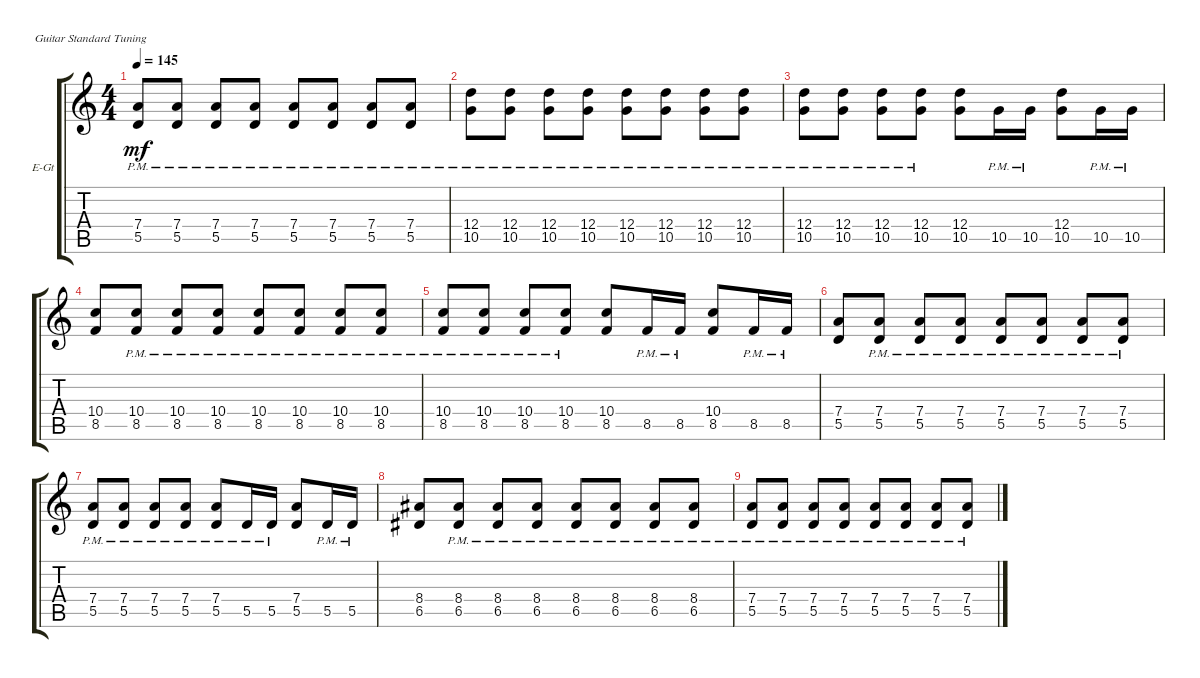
\bracketExtendMode groupsimilarinstruments
\firstSystemTrackNameOrientation horizontal
\otherSystemsTrackNameOrientation horizontal
\track ("Electric Guitar Rhytm" "E-Gt") {solo instrument overdrivenguitar}
\staff {score tabs}
\tuning (E4 B3 G3 D3 A2 E2)
\ts (4 4)
\tempo 145
\clef g2
\ks c
(7.4{pm} 5.5{pm}).8{dy mf} (5.5{pm} 7.4{pm}).8 (5.5{pm} 7.4{pm}).8 (7.4{pm} 5.5{pm}).8 (5.5{pm} 7.4{pm}).8 (5.5{pm} 7.4{pm}).8 (7.4{pm} 5.5{pm}).8 (5.5{pm} 7.4{pm}).8 |
(12.4{pm} 10.5{pm}).8 (10.5{pm} 12.4{pm}).8 (10.5{pm} 12.4{pm}).8 (12.4{pm} 10.5{pm}).8 (10.5{pm} 12.4{pm}).8 (10.5{pm} 12.4{pm}).8 (12.4{pm} 10.5{pm}).8 (10.5{pm} 12.4{pm}).8 |
(12.4{pm} 10.5{pm}).8 (10.5{pm} 12.4{pm}).8 (10.5{pm} 12.4{pm}).8 (12.4{pm} 10.5{pm}).8 (10.5 12.4).8 10.5{pm}.16 10.5{pm}.16 (10.5 12.4).8 10.5{pm}.16 10.5{pm}.16 |
(10.4 8.5).8 (8.5{pm} 10.4{pm}).8 (8.5{pm} 10.4{pm}).8 (10.4{pm} 8.5{pm}).8 (8.5{pm} 10.4{pm}).8 (8.5{pm} 10.4{pm}).8 (10.4{pm} 8.5{pm}).8 (8.5{pm} 10.4{pm}).8 |
\scale
0.333333 (10.4{pm} 8.5{pm}).8 (8.5{pm} 10.4{pm}).8 (8.5{pm} 10.4{pm}).8 (10.4{pm} 8.5{pm}).8 (8.5 10.4).8 8.5{pm}.16 8.5{pm}.16 (8.5 10.4).8 8.5{pm}.16 8.5{pm}.16 |
\scale
0.333333 (7.4 5.5).8 (5.5{pm} 7.4{pm}).8 (5.5{pm} 7.4{pm}).8 (7.4{pm} 5.5{pm}).8 (5.5{pm} 7.4{pm}).8 (5.5{pm} 7.4{pm}).8 (7.4{pm} 5.5{pm}).8 (5.5{pm} 7.4{pm}).8 |
\scale
0.333333 (7.4{pm} 5.5{pm}).8 (5.5{pm} 7.4{pm}).8 (5.5{pm} 7.4{pm}).8 (7.4{pm} 5.5{pm}).8 (5.5{pm} 7.4{pm}).8 5.5{pm}.16 5.5{pm}.16 (5.5 7.4).8 5.5{pm}.16 5.5{pm}.16 |
\scale
0.333333 (8.4 6.5).8 (6.5{pm} 8.4{pm}).8 (6.5{pm} 8.4{pm}).8 (8.4{pm} 6.5{pm}).8 (6.5{pm} 8.4{pm}).8 (6.5{pm} 8.4{pm}).8 (8.4{pm} 6.5{pm}).8 (6.5{pm} 8.4{pm}).8 |
\scale
0.333333 (7.4{pm} 5.5{pm}).8 (5.5{pm} 7.4{pm}).8 (5.5{pm} 7.4{pm}).8 (7.4{pm} 5.5{pm}).8 (5.5{pm} 7.4{pm}).8 (5.5{pm} 7.4{pm}).8 (7.4{pm} 5.5{pm}).8 (5.5{pm} 7.4{pm}).8 |
\scale
0.333333 |
\scale
0.333333 |
\scale
0.333333 |
\scale
0.333333 |
\scale
0.333333 |
\scale
0.333333 |
\scale
0.333333
